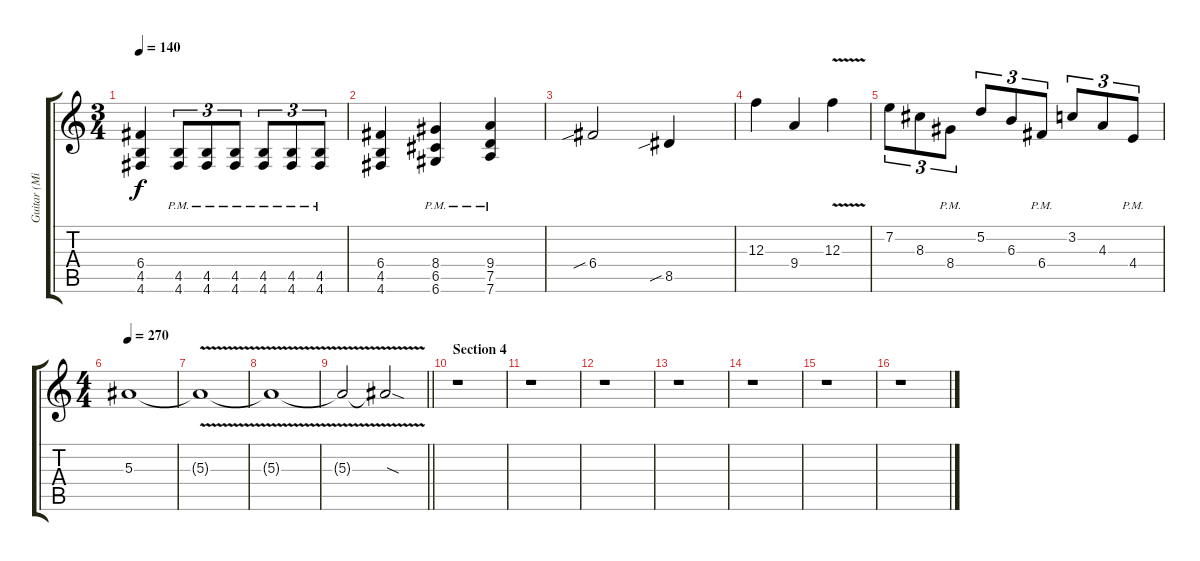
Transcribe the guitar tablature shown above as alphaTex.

\track ("Guitar (Mika)" "Guitar (Mi") {instrument overdrivenguitar}
\staff {score tabs}
\tuning (D4 A3 F3 C3 G2 D2) {hide}
\ts (3 4)
\tempo 140
\clef g2
\ks c
(6.4 4.5 4.6).4{dy f} (4.5{pm} 4.6{pm}).8{tu (3 2)} (4.5{pm} 4.6{pm}).8{tu (3 2)} (4.5{pm} 4.6{pm}).8{tu (3 2)} (4.5{pm} 4.6{pm}).8{tu (3 2)} (4.5{pm} 4.6{pm}).8{tu (3 2)} (4.5{pm} 4.6{pm}).8{tu (3 2)} |
(6.4 4.5 4.6).4 (8.4{pm} 6.5{pm} 6.6{pm}).4 (9.4{pm} 7.5{pm} 7.6{pm}).4 |
6.4{sib}.2 8.5{sib}.4 |
12.3.4 9.4.4 12.3{v}.4 |
7.2.8{tu (3 2)} 8.3.8{tu (3 2)} 8.4{pm}.8{tu (3 2)} 5.2.8{tu (3 2)} 6.3.8{tu (3 2)} 6.4{pm}.8{tu (3 2)} 3.2.8{tu (3 2)} 4.3.8{tu (3 2)} 4.4{pm}.8{tu (3 2)} |
\ts (4 4)
\tempo 270
5.3.1 |
5.3{v t}.1 |
5.3{v t}.1 |
\barLineRight lightlight
5.3{v t}.2 5.3{v sod t}.2 |
\section ("" "Section 4")
r.1 |
r.1 |
r.1 |
r.1 |
r.1 |
r.1 |
r.1
